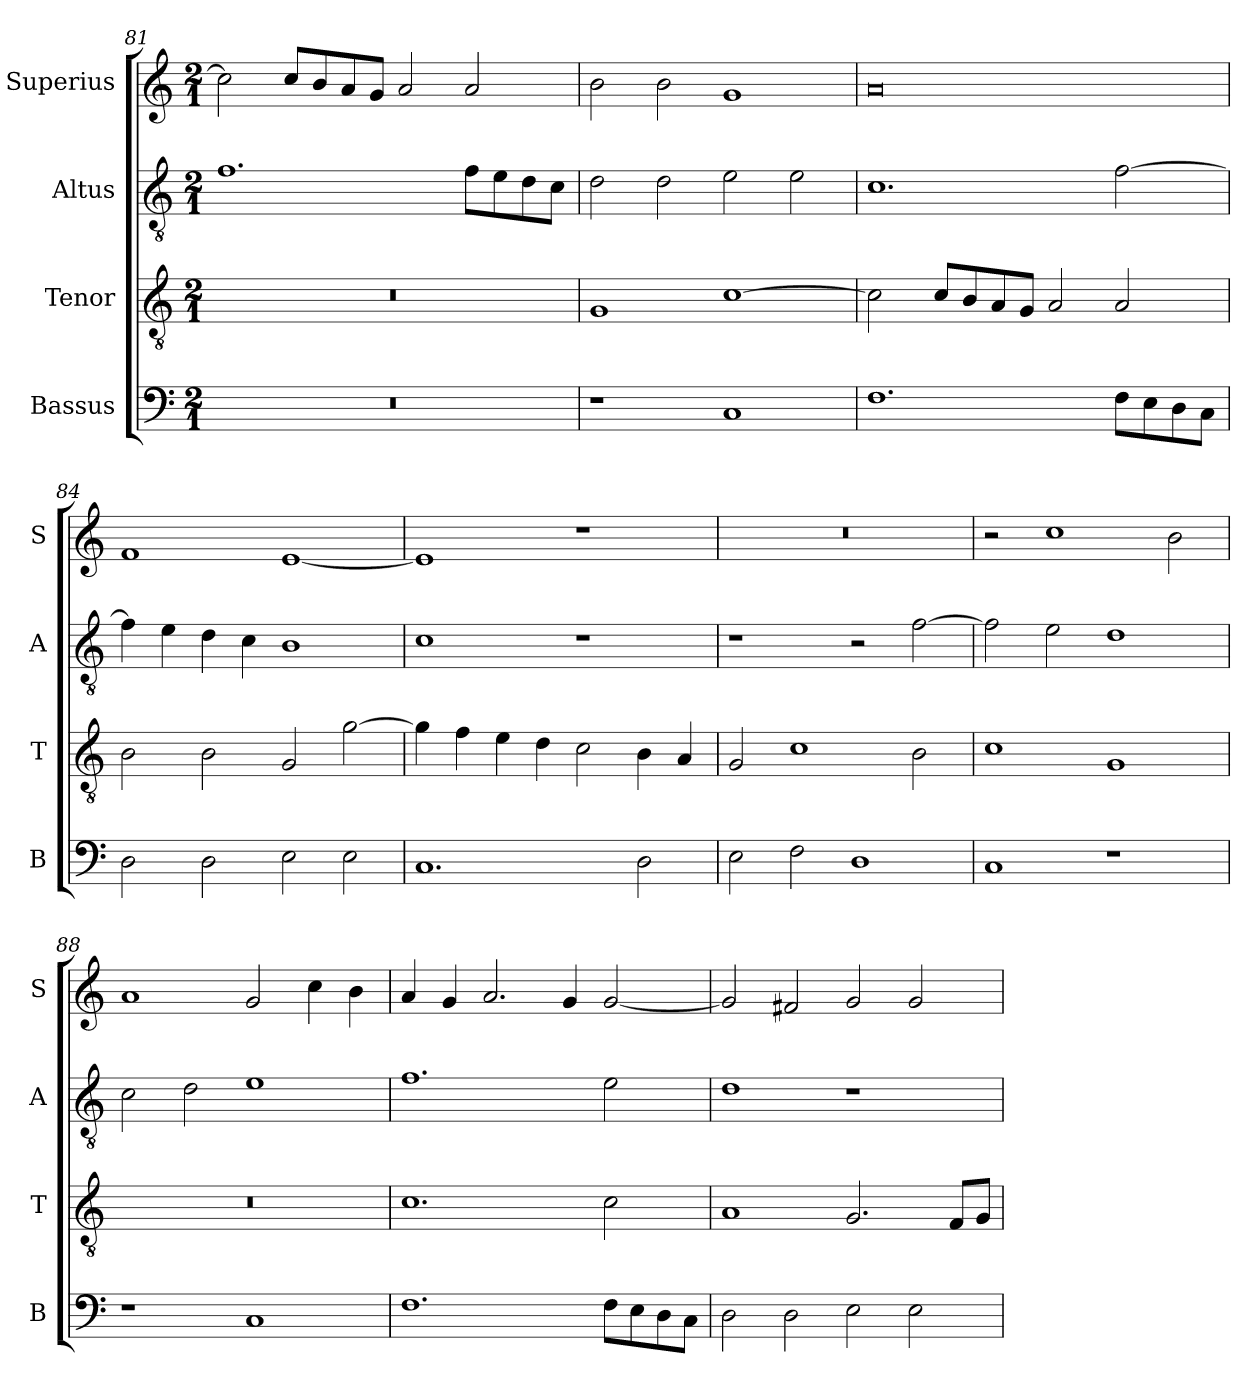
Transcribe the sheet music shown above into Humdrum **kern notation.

**kern	**kern	**kern	**kern
*part4	*part3	*part2	*part1
*staff4	*staff3	*staff2	*staff1
*I"Bassus	*I"Tenor	*I"Altus	*I"Superius
*I'B	*I'T	*I'A	*I'S
*clefF4	*clefGv2	*clefGv2	*clefG2
*k[]	*k[]	*k[]	*k[]
*M2/1	*M2/1	*M2/1	*M2/1
=81	=81	=81	=81
0r	0r	1.f	2cc\]
.	.	.	8cc/L
.	.	.	8b/
.	.	.	8a/
.	.	.	8g/J
.	.	.	2a/
.	.	8f\L	2a/
.	.	8e\	.
.	.	8d\	.
.	.	8c\J	.
=82	=82	=82	=82
1r	1G	2d\	2b\
.	.	2d\	2b\
1C	[1c	2e\	1g
.	.	2e\	.
=83	=83	=83	=83
1.F	2c\]	1.c	0a
.	8c/L	.	.
.	8B/	.	.
.	8A/	.	.
.	8G/J	.	.
.	2A/	.	.
8F\L	2A/	[2f\	.
8E\	.	.	.
8D\	.	.	.
8C\J	.	.	.
=84	=84	=84	=84
2D\	2B\	4f\]	1f
.	.	4e\	.
2D\	2B\	4d\	.
.	.	4c\	.
2E\	2G/	1B	[1e
2E\	[2g\	.	.
=85	=85	=85	=85
1.C	4g\]	1c	1e]
.	4f\	.	.
.	4e\	.	.
.	4d\	.	.
.	2c\	1r	1r
2D\	4B\	.	.
.	4A/	.	.
=86	=86	=86	=86
2E\	2G/	1r	0r
2F\	1c	.	.
1D	.	2r	.
.	2B\	[2f\	.
=87	=87	=87	=87
1C	1c	2f\]	2r
.	.	2e\	1cc
1r	1G	1d	.
.	.	.	2b\
=88	=88	=88	=88
1r	0r	2c\	1a
.	.	2d\	.
1C	.	1e	2g/
.	.	.	4cc\
.	.	.	4b\
=89	=89	=89	=89
1.F	1.c	1.f	4a/
.	.	.	4g/
.	.	.	2.a/
.	.	.	4g/
8F\L	2c\	2e\	[2g/
8E\	.	.	.
8D\	.	.	.
8C\J	.	.	.
=90	=90	=90	=90
2D\	1A	1d	2g/]
2D\	.	.	2f#X/
2E\	2.G/	1r	2g/
2E\	.	.	2g/
.	8F/L	.	.
.	8G/J	.	.
=	=	=	=
*-	*-	*-	*-
